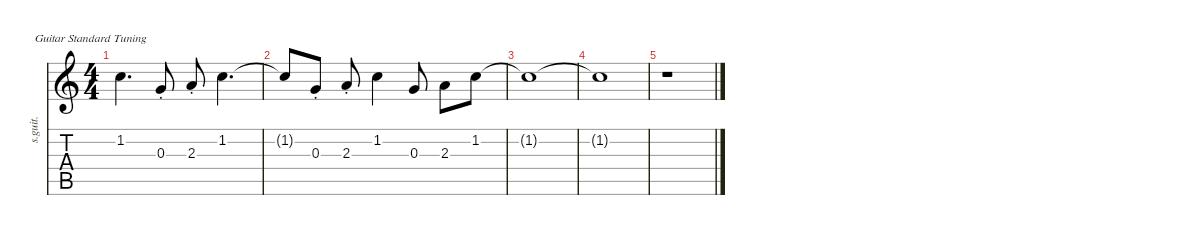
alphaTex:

\defaultSystemsLayout 4
\hideDynamics
\bracketExtendMode nobrackets
\track ("Cello" "s.guit.") {instrument electricbassfinger}
\staff {score tabs}
\tuning (E4 B3 G3 D3 A2 E2)
\ts (4 4)
\tempo (107 hide)
\clef g2
\ks c
1.2{t}.4{d dy f} 0.3{st}.8{dy mp} 2.3{st}.8 1.2.4{d} |
1.2{t}.8{dy f} 0.3{st}.8{dy mp} 2.3{st}.8 1.2.4 0.3.8 2.3.8 1.2.8 |
1.2{t}.1{dy f} |
1.2{t}.1 |
r.1
